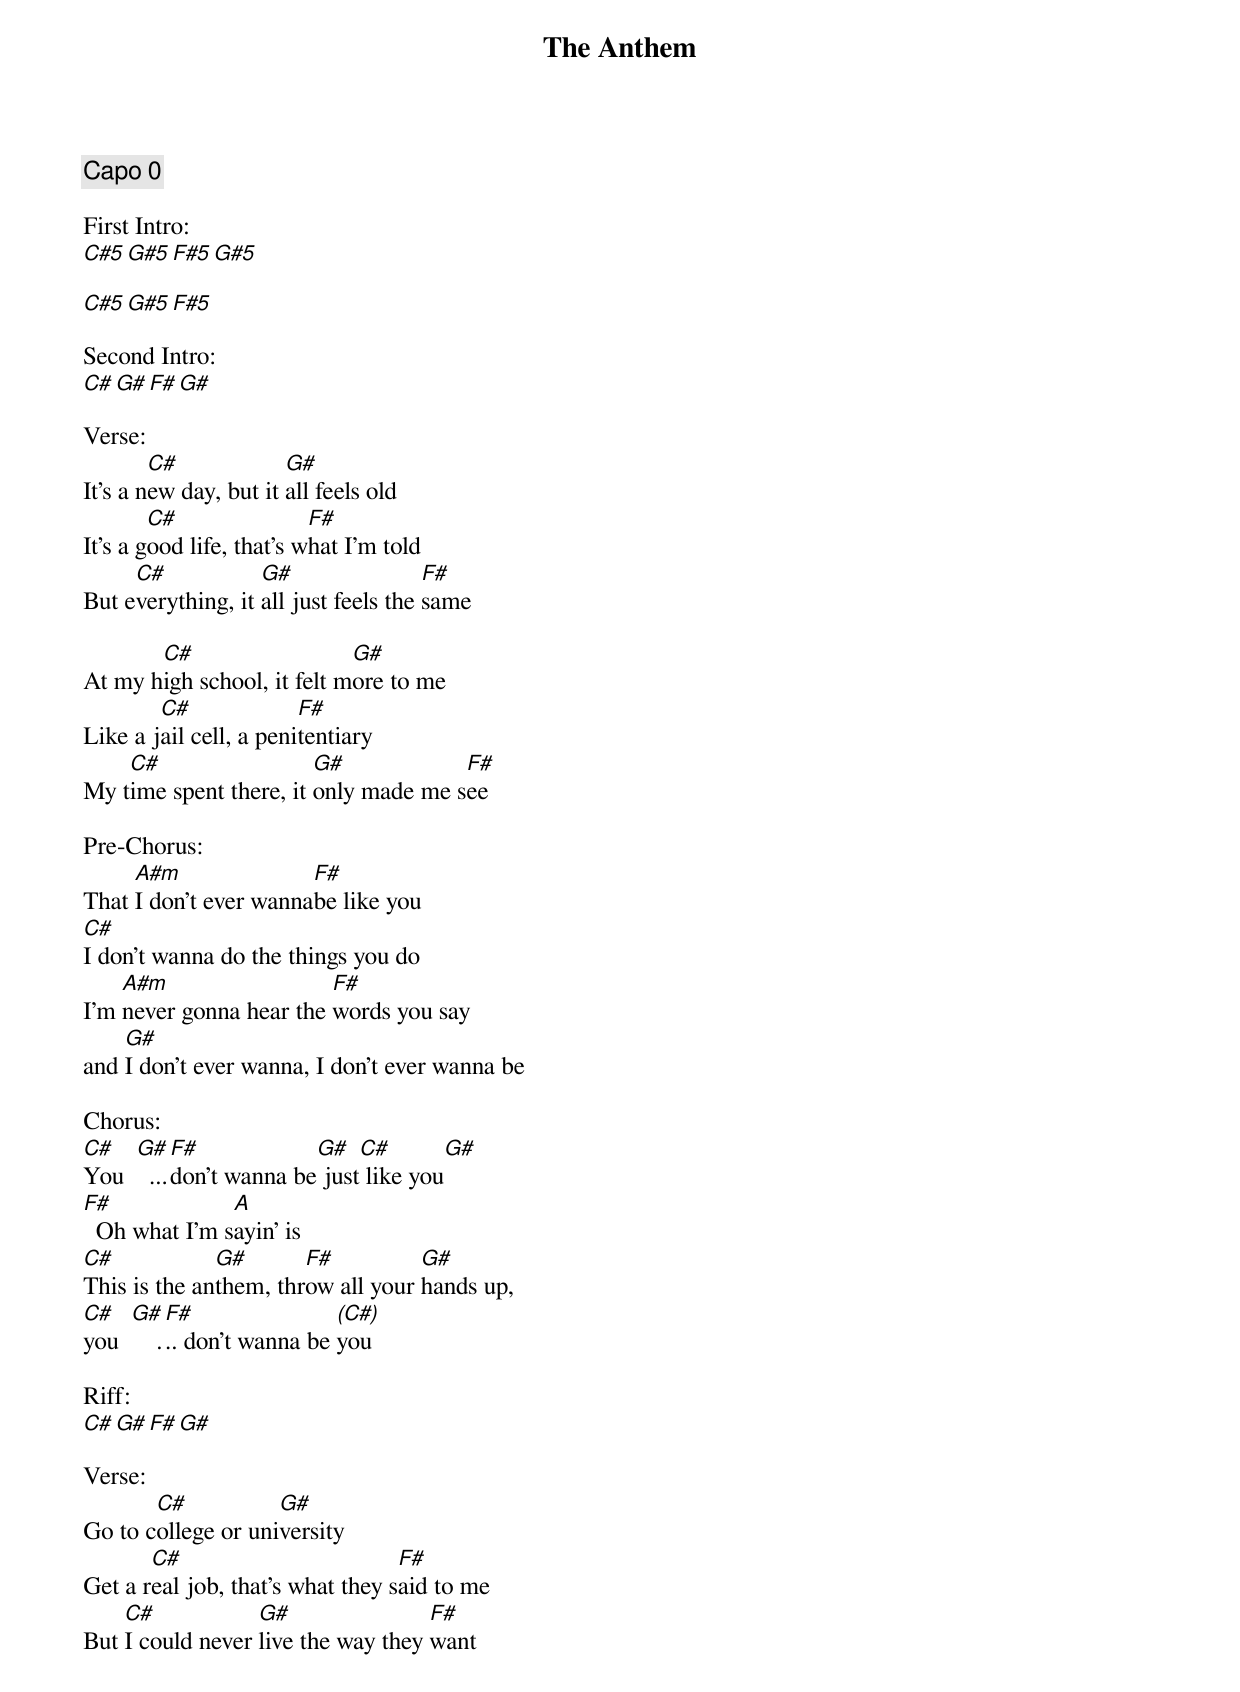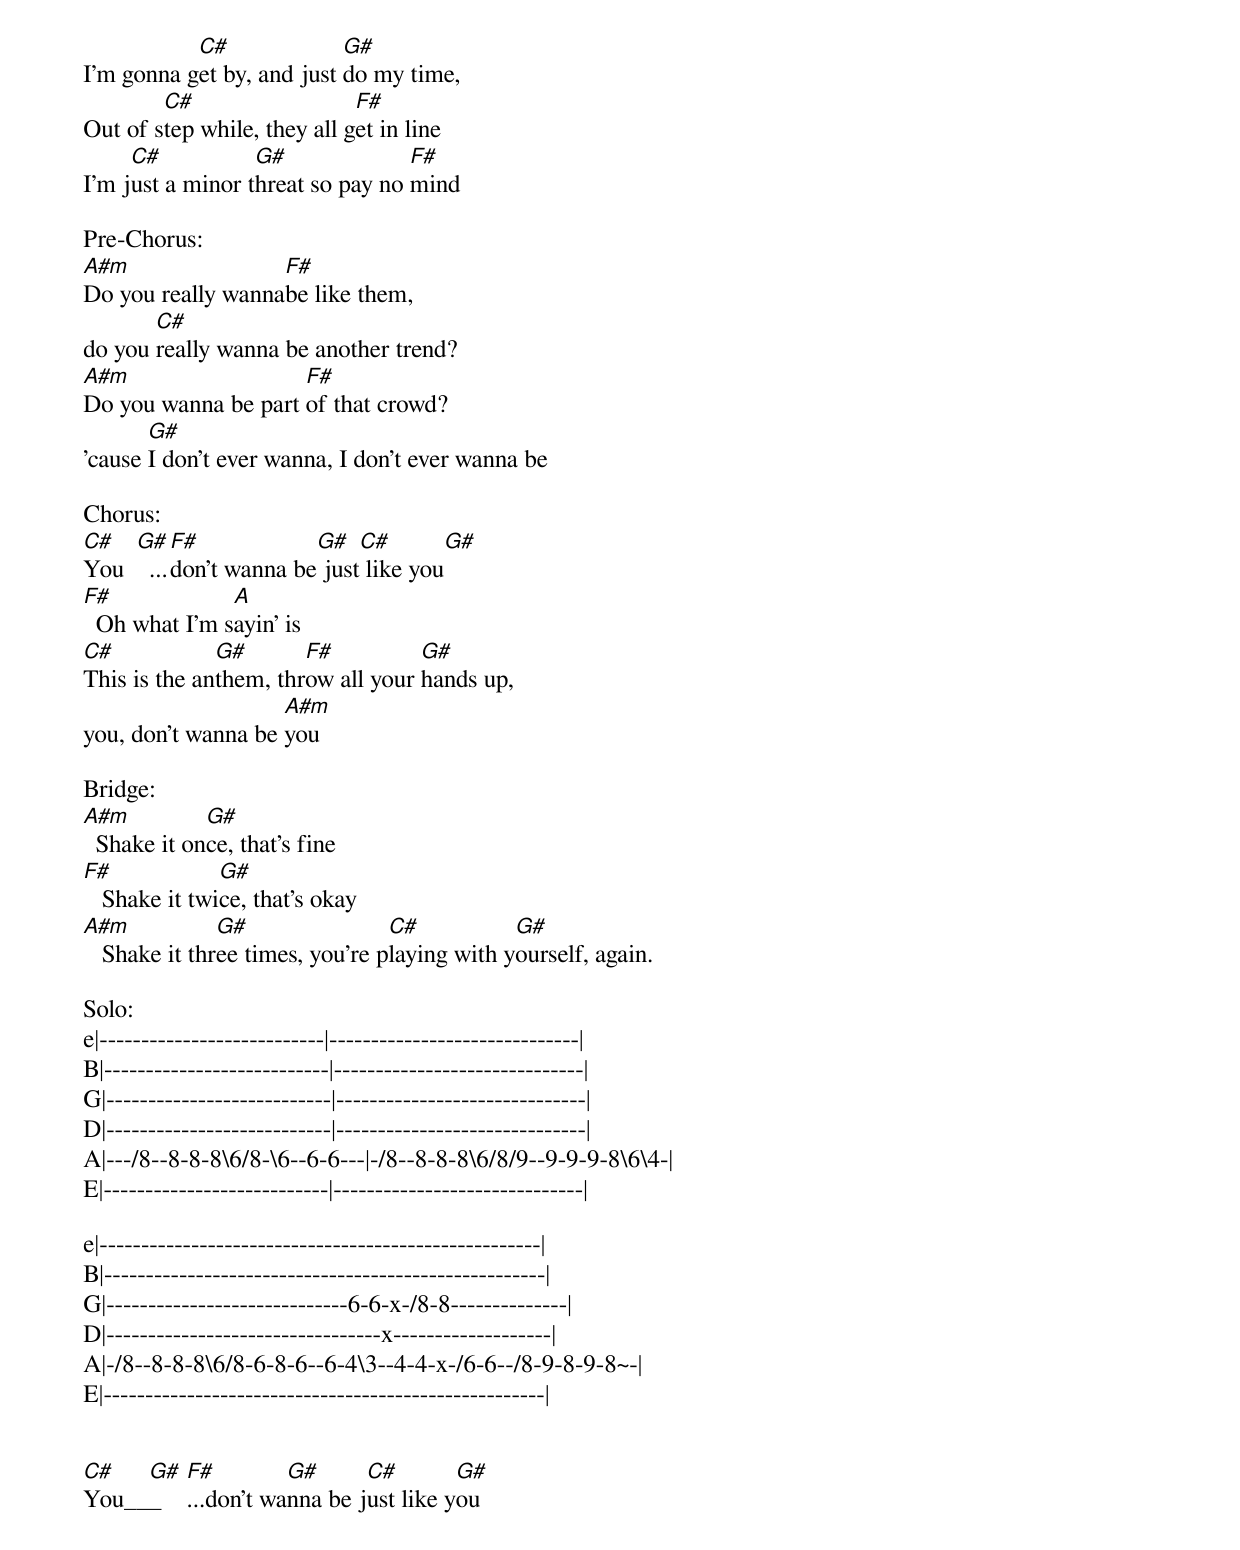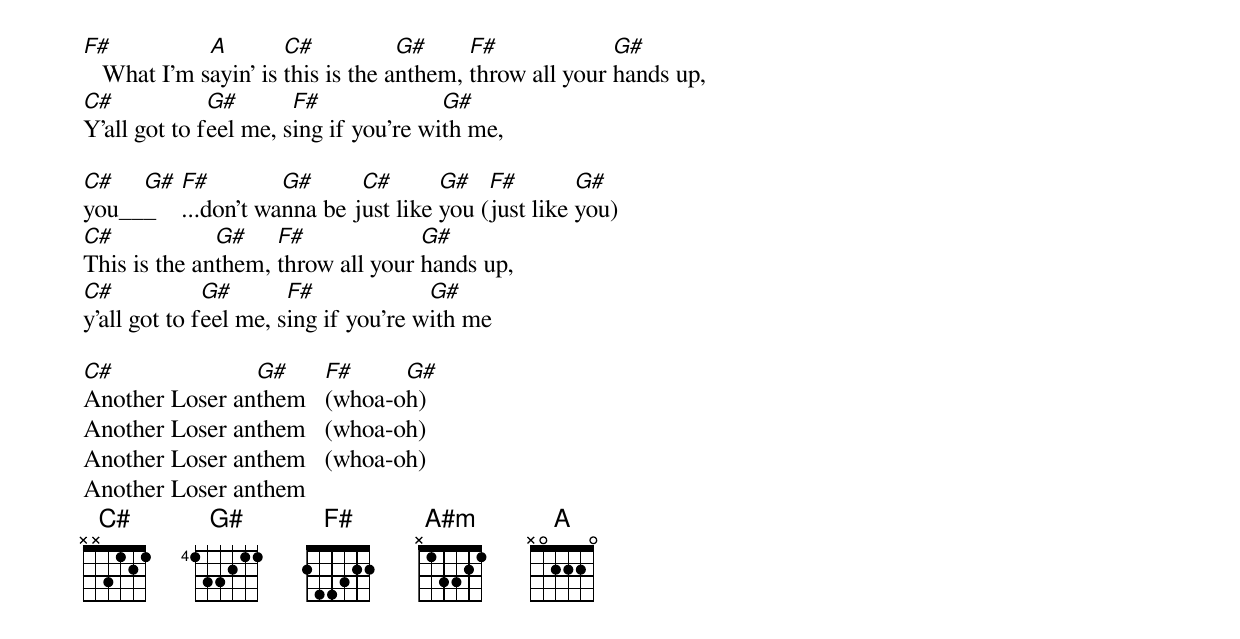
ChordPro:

{title:The Anthem}
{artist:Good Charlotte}
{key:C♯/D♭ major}
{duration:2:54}
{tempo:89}
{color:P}

{comment: Capo 0}

First Intro:
[C#5][G#5][F#5][G#5]

[C#5][G#5][F#5]

Second Intro:
[C#][G#][F#][G#]

Verse:
It's a n[C#]ew day, but it [G#]all feels old
It's a g[C#]ood life, that's w[F#]hat I'm told
But e[C#]verything, it [G#]all just feels the [F#]same

At my h[C#]igh school, it felt m[G#]ore to me
Like a j[C#]ail cell, a peni[F#]tentiary
My t[C#]ime spent there, it [G#]only made me s[F#]ee

Pre-Chorus:
That [A#m]I don't ever wanna[F#]be like you
[C#]I don't wanna do the things you do
I'm [A#m]never gonna hear the [F#]words you say
and [G#]I don't ever wanna, I don't ever wanna be

Chorus:
[C#]You  [G#]  ...[F#]don't wanna be[G#] just[C#] like you[G#]
[F#]  Oh what I'm s[A]ayin' is
[C#]This is the an[G#]them, thr[F#]ow all your [G#]hands up,
[C#]you  [G#]    .[F#].. don't wanna be [(C#)]you

Riff:
[C#][G#][F#][G#]

Verse:
Go to c[C#]ollege or uni[G#]versity
Get a r[C#]eal job, that's what they s[F#]aid to me
But [C#]I could never [G#]live the way they [F#]want

I'm gonna g[C#]et by, and just [G#]do my time,
Out of s[C#]tep while, they all g[F#]et in line
I'm j[C#]ust a minor t[G#]hreat so pay no [F#]mind

Pre-Chorus:
[A#m]Do you really wanna[F#]be like them,
do you [C#]really wanna be another trend?
[A#m]Do you wanna be part [F#]of that crowd?
'cause [G#]I don't ever wanna, I don't ever wanna be

Chorus:
[C#]You  [G#]  ...[F#]don't wanna be[G#] just[C#] like you[G#]
[F#]  Oh what I'm s[A]ayin' is
[C#]This is the an[G#]them, thr[F#]ow all your [G#]hands up,
you, don't wanna be [A#m]you

Bridge:
[A#m]  Shake it on[G#]ce, that's fine
[F#]   Shake it twi[G#]ce, that's okay
[A#m]   Shake it thr[G#]ee times, you're p[C#]laying with y[G#]ourself, again.

Solo:
e|---------------------------|------------------------------|
B|---------------------------|------------------------------|
G|---------------------------|------------------------------|
D|---------------------------|------------------------------|
A|---/8--8-8-8\6/8-\6--6-6---|-/8--8-8-8\6/8/9--9-9-9-8\6\4-|
E|---------------------------|------------------------------|

e|-----------------------------------------------------|
B|-----------------------------------------------------|
G|-----------------------------6-6-x-/8-8--------------|
D|---------------------------------x-------------------|
A|-/8--8-8-8\6/8-6-8-6--6-4\3--4-4-x-/6-6--/8-9-8-9-8~-|
E|-----------------------------------------------------|


[C#]You__[G#]_    [F#]...don't wa[G#]nna be j[C#]ust like y[G#]ou
[F#]   What I'm s[A]ayin' is [C#]this is the a[G#]nthem, [F#]throw all your [G#]hands up,
[C#]Y'all got to f[G#]eel me, s[F#]ing if you're wi[G#]th me,

[C#]you__[G#]_    [F#]...don't wa[G#]nna be j[C#]ust like [G#]you ([F#]just like [G#]you)
[C#]This is the an[G#]them, [F#]throw all your [G#]hands up,
[C#]y'all got to f[G#]eel me, s[F#]ing if you're w[G#]ith me

[C#]Another Loser an[G#]them   [F#](whoa-o[G#]h)
Another Loser anthem   (whoa-oh)
Another Loser anthem   (whoa-oh)
Another Loser anthem
